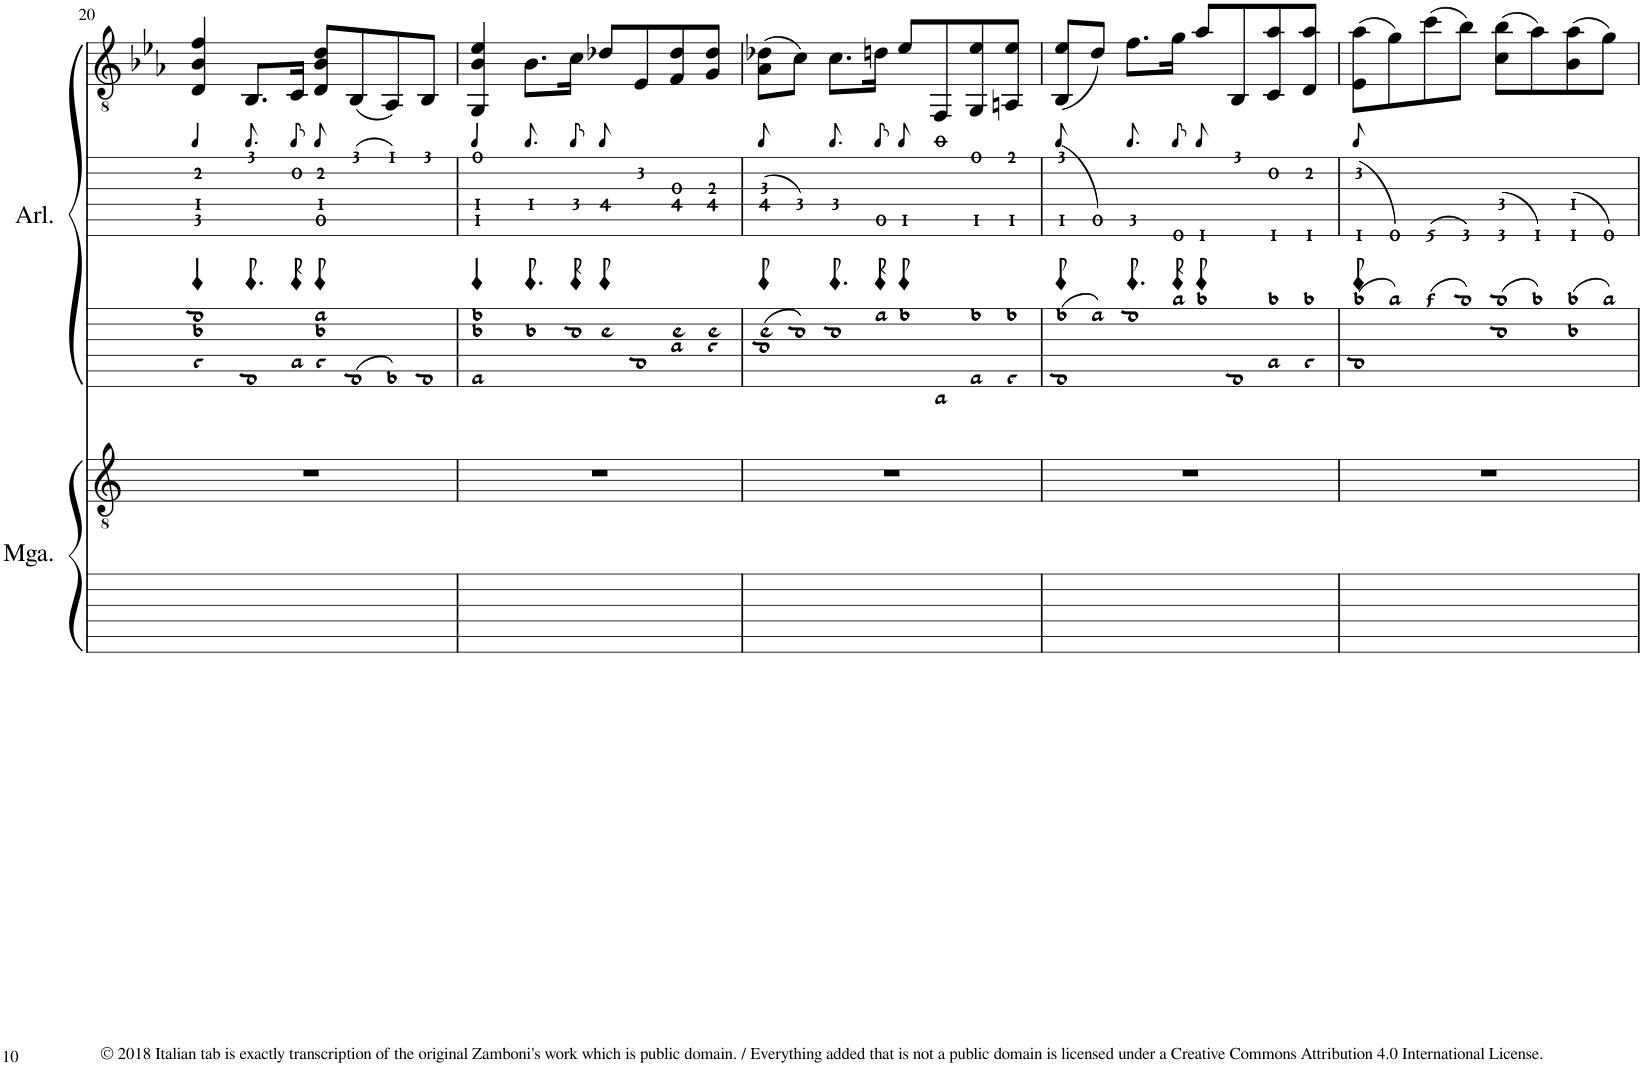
**kern	**kern	**kern	**kern	**kern
*part2	*part2	*part1	*part1	*part1
*staff5	*staff4	*staff3	*staff2	*staff1
*I"Modern guitar arr.	*	*I"Archlute	*	*
*I'Mga.	*	*I'Arl.	*	*
!!LO:PB:g=z
*	*clefGv2	*	*	*clefGv2
*k[b-e-a-]	*	*k[b-e-a-]	*k[b-e-a-]	*k[b-e-a-]
*M4/4	*M4/4	*M4/4	*M4/4	*M4/4
*met(c)	*met(c)	*met(c)	*met(c)	*met(c)
=20	=20	=20	=20	=20
1r	1r	4D 4B- 4f	4D 4B- 4f	4D/ 4B-/ 4f/
.	.	8.BB-L	8.BB-L	8.BB-/L
.	.	16CJk	16CJk	16C/Jk
.	.	8D\ 8B-\ 8d\L	8D\ 8B-\ 8d\L	8D/ 8B-/ 8d/L
.	.	8BB-J	8BB-J	(8BB-/
.	.	8AA-L	8AA-L	8AA-/)
.	.	8BB-J	8BB-J	8BB-/J
=21	=21	=21	=21	=21
1r	1r	4GG 4B- 4e-	4GG 4B- 4e-	4GG/ 4B-/ 4e-/
.	.	8.B-L	8.B-L	8.B-\L
.	.	16cJk	16cJk	16c\Jk
.	.	8d-XL	8d-XL	8d-X/L
.	.	8E-J	8E-J	8E-/
.	.	8F\ 8d-\L	8F\ 8d-\L	8F/ 8d-/
.	.	8G\ 8d-\J	8G\ 8d-\J	8G/ 8d-/J
=22	=22	=22	=22	=22
1r	1r	8A-\ 8d-X\L	8A-\ 8d-X\L	(8A-\ 8d-X\L
.	.	8cJ	8cJ	8c\J)
.	.	8.cL	8.cL	8.c\L
.	.	16dJk	16dJk	16dn\Jk
.	.	8e-L	8e-L	8e-/L
.	.	8FFJ	8FFJ	8FF/
.	.	8GG\ 8e-\L	8GG\ 8e-\L	8GG/ 8e-/
.	.	8AAn\ 8e-\J	8AAn\ 8e-\J	8AAn/ 8e-/J
=23	=23	=23	=23	=23
1r	1r	8BB-\ 8e-\L	8BB-\ 8e-\L	(8BB-/ 8e-/L
.	.	8dJ	8dJ	8d/J)
.	.	8.fL	8.fL	8.f\L
.	.	16gJk	16gJk	16g\Jk
.	.	8a-L	8a-L	8a-/L
.	.	8BB-J	8BB-J	8BB-/
.	.	8C\ 8a-\L	8C\ 8a-\L	8C/ 8a-/
.	.	8D\ 8a-\J	8D\ 8a-\J	8D/ 8a-/J
=24	=24	=24	=24	=24
1r	1r	8E-\ 8a-\L	8E-\ 8a-\L	(8E-\ 8a-\L
.	.	8gJ	8gJ	8g\)
.	.	8ccL	8ccL	(8cc\
.	.	8b-J	8b-J	8b-\J)
.	.	8c\ 8b-\L	8c\ 8b-\L	(8c\ 8b-\L
.	.	8a-J	8a-J	8a-\)
.	.	8B-\ 8a-\L	8B-\ 8a-\L	(8B-\ 8a-\
.	.	8gJ	8gJ	8g\J)
=	=	=	=	=
*-	*-	*-	*-	*-
